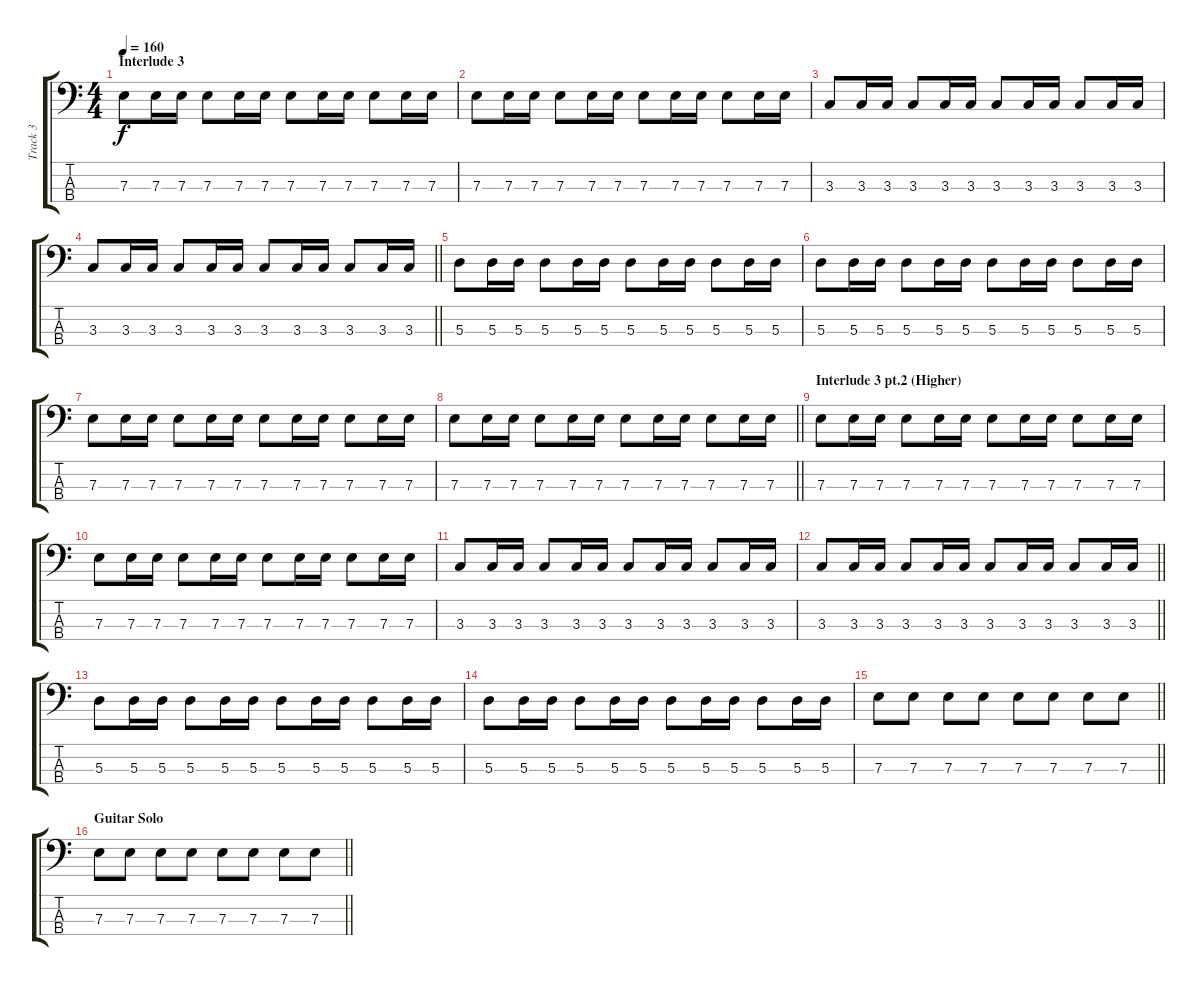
\track ("Track 3" "Track 3") {instrument electricbassfinger}
\staff {score tabs}
\tuning (G2 D2 A1 E1) {hide}
\ts (4 4)
\section ("" "Interlude 3")
\tempo 160
\clef f4
\ks c
7.3.8{dy f} 7.3.16 7.3.16 7.3.8 7.3.16 7.3.16 7.3.8 7.3.16 7.3.16 7.3.8 7.3.16 7.3.16 |
7.3.8 7.3.16 7.3.16 7.3.8 7.3.16 7.3.16 7.3.8 7.3.16 7.3.16 7.3.8 7.3.16 7.3.16 |
3.3.8 3.3.16 3.3.16 3.3.8 3.3.16 3.3.16 3.3.8 3.3.16 3.3.16 3.3.8 3.3.16 3.3.16 |
\barLineRight lightlight
3.3.8 3.3.16 3.3.16 3.3.8 3.3.16 3.3.16 3.3.8 3.3.16 3.3.16 3.3.8 3.3.16 3.3.16 |
5.3.8 5.3.16 5.3.16 5.3.8 5.3.16 5.3.16 5.3.8 5.3.16 5.3.16 5.3.8 5.3.16 5.3.16 |
5.3.8 5.3.16 5.3.16 5.3.8 5.3.16 5.3.16 5.3.8 5.3.16 5.3.16 5.3.8 5.3.16 5.3.16 |
7.3.8 7.3.16 7.3.16 7.3.8 7.3.16 7.3.16 7.3.8 7.3.16 7.3.16 7.3.8 7.3.16 7.3.16 |
\barLineRight lightlight
7.3.8 7.3.16 7.3.16 7.3.8 7.3.16 7.3.16 7.3.8 7.3.16 7.3.16 7.3.8 7.3.16 7.3.16 |
\section ("" "Interlude 3 pt.2 (Higher)")
7.3.8 7.3.16 7.3.16 7.3.8 7.3.16 7.3.16 7.3.8 7.3.16 7.3.16 7.3.8 7.3.16 7.3.16 |
7.3.8 7.3.16 7.3.16 7.3.8 7.3.16 7.3.16 7.3.8 7.3.16 7.3.16 7.3.8 7.3.16 7.3.16 |
3.3.8 3.3.16 3.3.16 3.3.8 3.3.16 3.3.16 3.3.8 3.3.16 3.3.16 3.3.8 3.3.16 3.3.16 |
\barLineRight lightlight
3.3.8 3.3.16 3.3.16 3.3.8 3.3.16 3.3.16 3.3.8 3.3.16 3.3.16 3.3.8 3.3.16 3.3.16 |
5.3.8 5.3.16 5.3.16 5.3.8 5.3.16 5.3.16 5.3.8 5.3.16 5.3.16 5.3.8 5.3.16 5.3.16 |
5.3.8 5.3.16 5.3.16 5.3.8 5.3.16 5.3.16 5.3.8 5.3.16 5.3.16 5.3.8 5.3.16 5.3.16 |
\barLineRight lightlight
7.3.8 7.3.8 7.3.8 7.3.8 7.3.8 7.3.8 7.3.8 7.3.8 |
\section ("" "Guitar Solo")
\barLineRight lightlight
7.3.8 7.3.8 7.3.8 7.3.8 7.3.8 7.3.8 7.3.8 7.3.8
